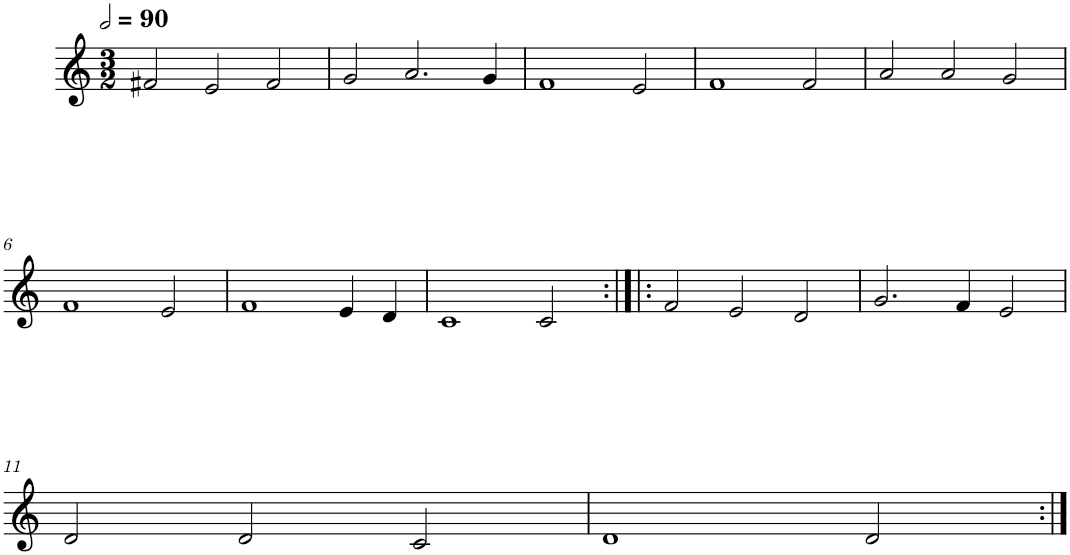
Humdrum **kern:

**kern
*part1
*staff1
*I"Quatre parties
*clefG2
*k[]
*M3/2
*MM180
=1
2f#X/
2e/
2f#/
=2
2g/
2.a/
4g/
=3
1f
2e/
=4
1f
2f/
=5
2a/
2a/
2g/
!!LO:LB:g=z
=6
1f
2e/
=7
1f
4e/
4d/
=8
1c
2c/
=9:|!|:
2f/
2e/
2d/
=10
2.g/
4f/
2e/
!!LO:LB:g=z
=11
2d/
2d/
2c/
=12
1d
2d/
=:|!
*-
